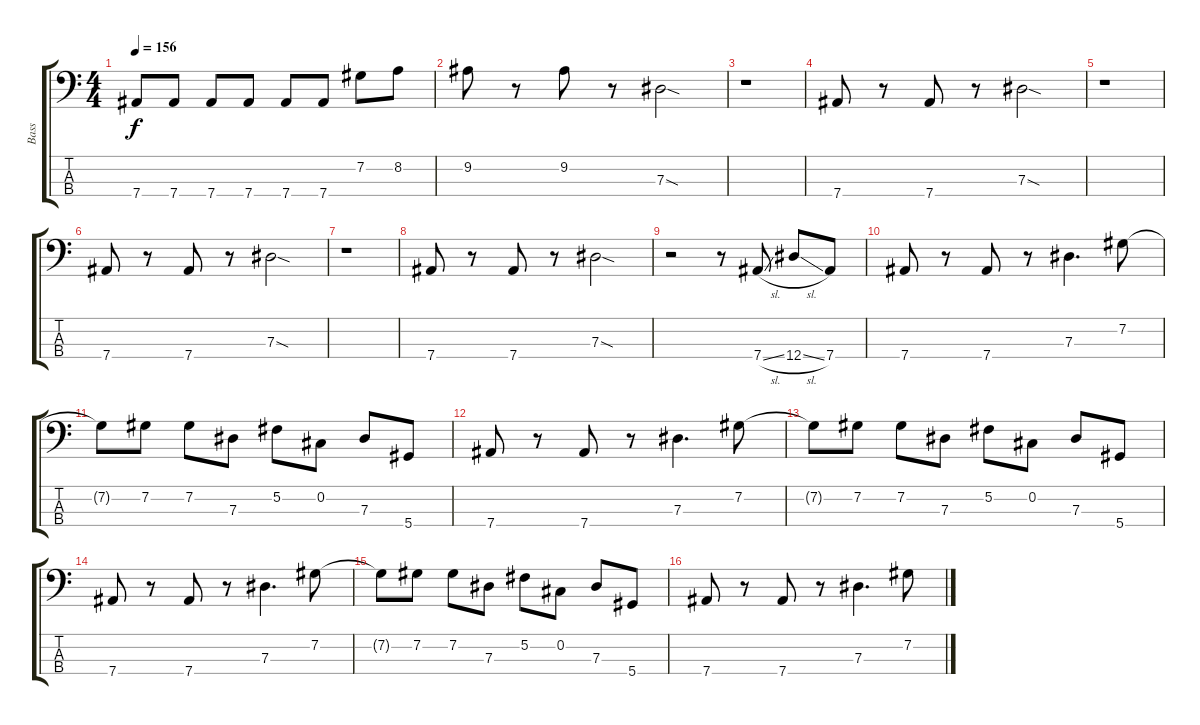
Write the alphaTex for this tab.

\track ("Bass" "Bass") {instrument electricbasspick}
\staff {score tabs}
\tuning (Gb2 Db2 Ab1 Eb1) {hide}
\ts (4 4)
\tempo 156
\clef f4
\ks c
7.4.8{dy f} 7.4.8 7.4.8 7.4.8 7.4.8 7.4.8 7.2.8 8.2.8 |
9.2.8 r.8 9.2.8 r.8 7.3{sod}.2 |
r.1 |
7.4.8 r.8 7.4.8 r.8 7.3{sod}.2 |
r.1 |
7.4.8 r.8 7.4.8 r.8 7.3{sod}.2 |
r.1 |
7.4.8 r.8 7.4.8 r.8 7.3{sod}.2 |
r.2 r.8 7.4{sl}.8 12.4{sl}.8 7.4.8 |
7.4.8 r.8 7.4.8 r.8 7.3.4{d} 7.2.8 |
7.2{t}.8 7.2.8 7.2.8 7.3.8 5.2.8 0.2.8 7.3.8 5.4.8 |
7.4.8 r.8 7.4.8 r.8 7.3.4{d} 7.2.8 |
7.2{t}.8 7.2.8 7.2.8 7.3.8 5.2.8 0.2.8 7.3.8 5.4.8 |
7.4.8 r.8 7.4.8 r.8 7.3.4{d} 7.2.8 |
7.2{t}.8 7.2.8 7.2.8 7.3.8 5.2.8 0.2.8 7.3.8 5.4.8 |
7.4.8 r.8 7.4.8 r.8 7.3.4{d} 7.2.8
